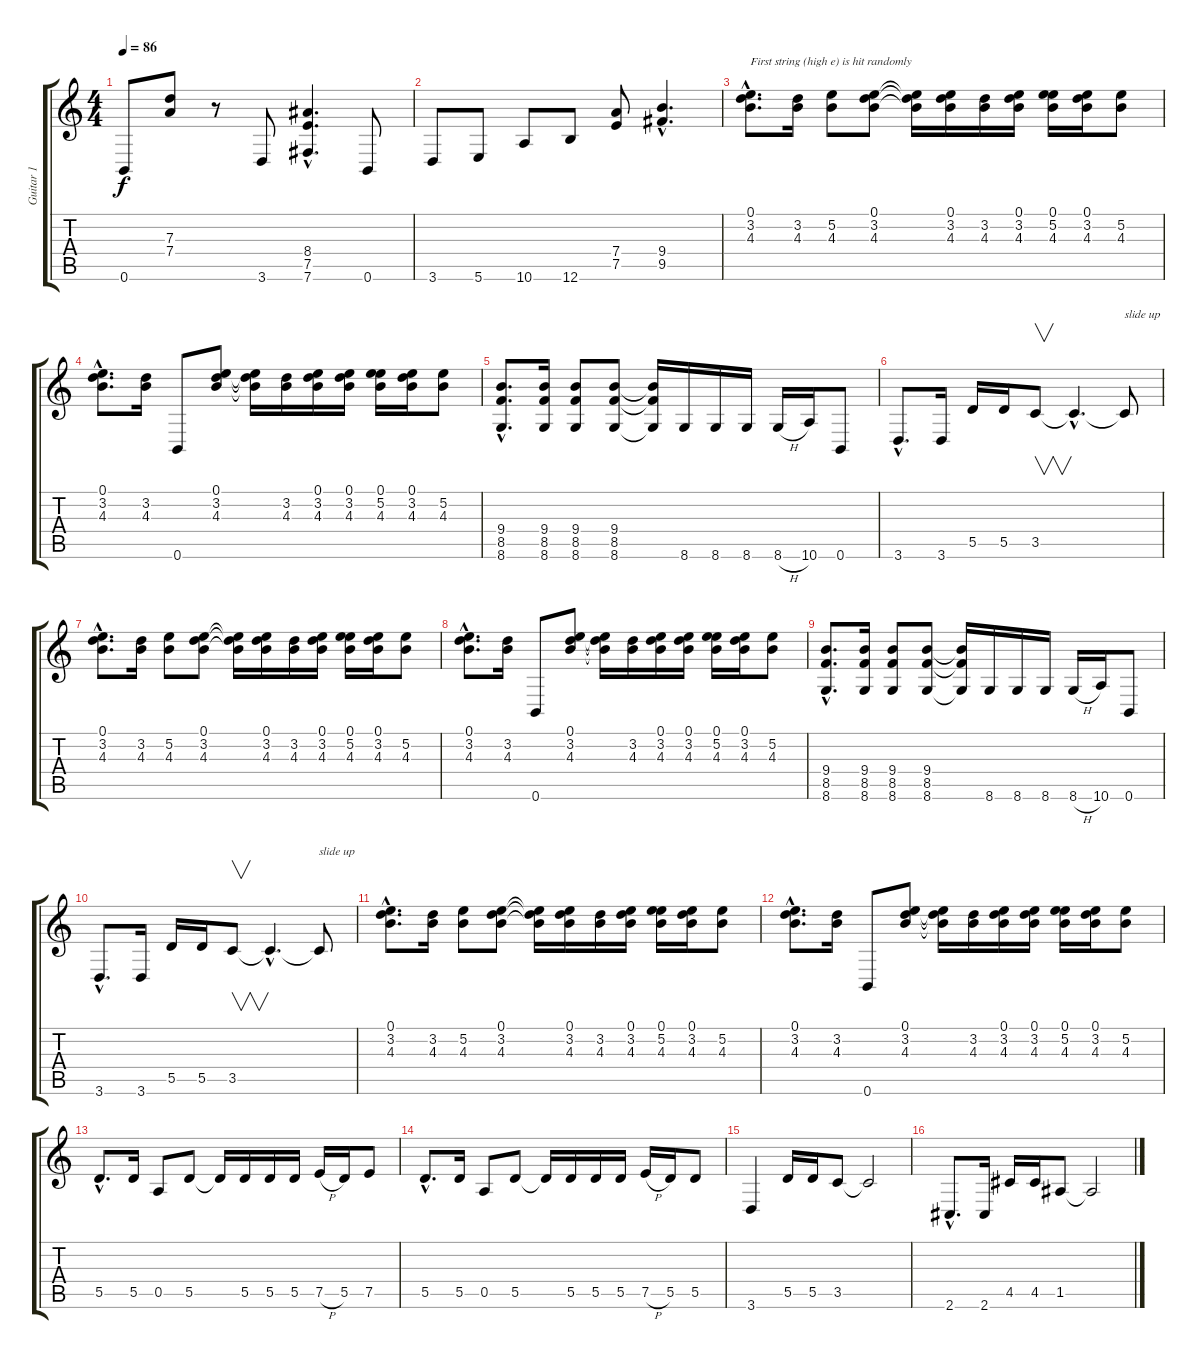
\track ("Guitar 1" "Guitar 1") {instrument overdrivenguitar}
\staff {score tabs}
\tuning (E4 B3 G3 D3 A2 B1) {hide}
\ts (4 4)
\tempo 86
\clef g2
\ks c
0.6.8{dy f} (7.3 7.4).8 r.8 3.6.8 (8.4{hac} 7.5{hac} 7.6{hac}).4{d} 0.6.8 |
3.6.8 5.6.8 10.6.8 12.6.8 (7.4 7.5).8 (9.4{hac} 9.5{hac}).4{d} |
(0.1{hac} 3.2{hac} 4.3{hac}).8{d txt "First string (high e) is hit randomly "} (3.2 4.3).16 (5.2 4.3).8 (0.1 3.2 4.3).8 (0.1{t} 3.2{t} 4.3{t}).16 (0.1 3.2 4.3).16 (3.2 4.3).16 (0.1 3.2 4.3).16 (0.1 5.2 4.3).16 (0.1 3.2 4.3).16 (5.2 4.3).8 |
(0.1{hac} 3.2{hac} 4.3{hac}).8{d} (3.2 4.3).16 0.6.8 (0.1 3.2 4.3).8 (0.1{t} 3.2{t} 4.3{t}).16 (3.2 4.3).16 (0.1 3.2 4.3).16 (0.1 3.2 4.3).16 (0.1 5.2 4.3).16 (0.1 3.2 4.3).16 (5.2 4.3).8 |
(9.4{hac} 8.5{hac} 8.6{hac}).8{d} (9.4 8.5 8.6).16 (9.4 8.5 8.6).8 (9.4 8.5 8.6).8 (9.4{t} 8.5{t} 8.6{t}).16 8.6.16 8.6.16 8.6.16 8.6{h}.16 10.6.16 0.6.8 |
3.6{hac}.8{d} 3.6.16 5.5.16 5.5.16 3.5.8{v} 3.5{hac t}.4{d} 3.5{t}.8{txt "slide up"} |
(0.1{hac} 3.2{hac} 4.3{hac}).8{d} (3.2 4.3).16 (5.2 4.3).8 (0.1 3.2 4.3).8 (0.1{t} 3.2{t} 4.3{t}).16 (0.1 3.2 4.3).16 (3.2 4.3).16 (0.1 3.2 4.3).16 (0.1 5.2 4.3).16 (0.1 3.2 4.3).16 (5.2 4.3).8 |
(0.1{hac} 3.2{hac} 4.3{hac}).8{d} (3.2 4.3).16 0.6.8 (0.1 3.2 4.3).8 (0.1{t} 3.2{t} 4.3{t}).16 (3.2 4.3).16 (0.1 3.2 4.3).16 (0.1 3.2 4.3).16 (0.1 5.2 4.3).16 (0.1 3.2 4.3).16 (5.2 4.3).8 |
(9.4{hac} 8.5{hac} 8.6{hac}).8{d} (9.4 8.5 8.6).16 (9.4 8.5 8.6).8 (9.4 8.5 8.6).8 (9.4{t} 8.5{t} 8.6{t}).16 8.6.16 8.6.16 8.6.16 8.6{h}.16 10.6.16 0.6.8 |
3.6{hac}.8{d} 3.6.16 5.5.16 5.5.16 3.5.8{v} 3.5{hac t}.4{d} 3.5{t}.8{txt "slide up"} |
(0.1{hac} 3.2{hac} 4.3{hac}).8{d} (3.2 4.3).16 (5.2 4.3).8 (0.1 3.2 4.3).8 (0.1{t} 3.2{t} 4.3{t}).16 (0.1 3.2 4.3).16 (3.2 4.3).16 (0.1 3.2 4.3).16 (0.1 5.2 4.3).16 (0.1 3.2 4.3).16 (5.2 4.3).8 |
(0.1{hac} 3.2{hac} 4.3{hac}).8{d} (3.2 4.3).16 0.6.8 (0.1 3.2 4.3).8 (0.1{t} 3.2{t} 4.3{t}).16 (3.2 4.3).16 (0.1 3.2 4.3).16 (0.1 3.2 4.3).16 (0.1 5.2 4.3).16 (0.1 3.2 4.3).16 (5.2 4.3).8 |
5.5{hac}.8{d} 5.5.16 0.5.8 5.5.8 5.5{t}.16 5.5.16 5.5.16 5.5.16 7.5{h}.16 5.5.16 7.5.8 |
5.5{hac}.8{d} 5.5.16 0.5.8 5.5.8 5.5{t}.16 5.5.16 5.5.16 5.5.16 7.5{h}.16 5.5.16 5.5.8 |
3.6.4 5.5.16 5.5.16 3.5.8 3.5{t}.2 |
2.6{hac}.8{d} 2.6.16 4.5.16 4.5.16 1.5.8 1.5{t}.2
